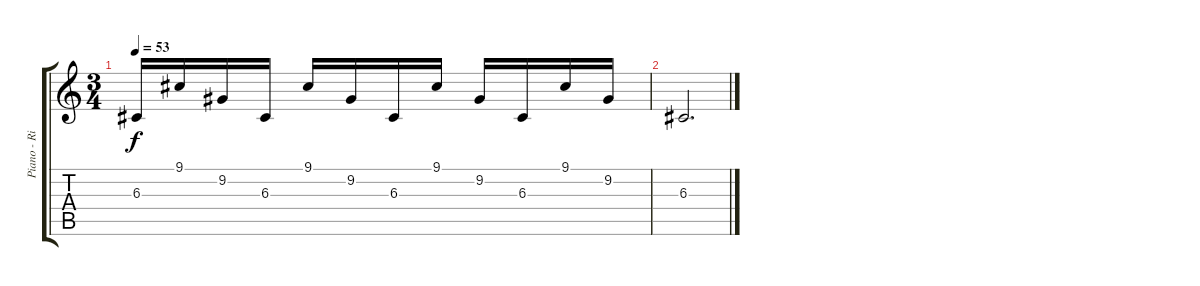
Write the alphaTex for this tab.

\track ("Piano - Right" "Piano - Ri") {instrument acousticgrandpiano}
\staff {score tabs}
\tuning (E4 B3 G3 D3 A2 E2) {hide}
\ts (3 4)
\tempo 53
\clef g2
\ks c
6.3.16{dy f} 9.1.16 9.2.16 6.3.16 9.1.16 9.2.16 6.3.16 9.1.16 9.2.16 6.3.16 9.1.16 9.2.16 |
6.3.2{d}
